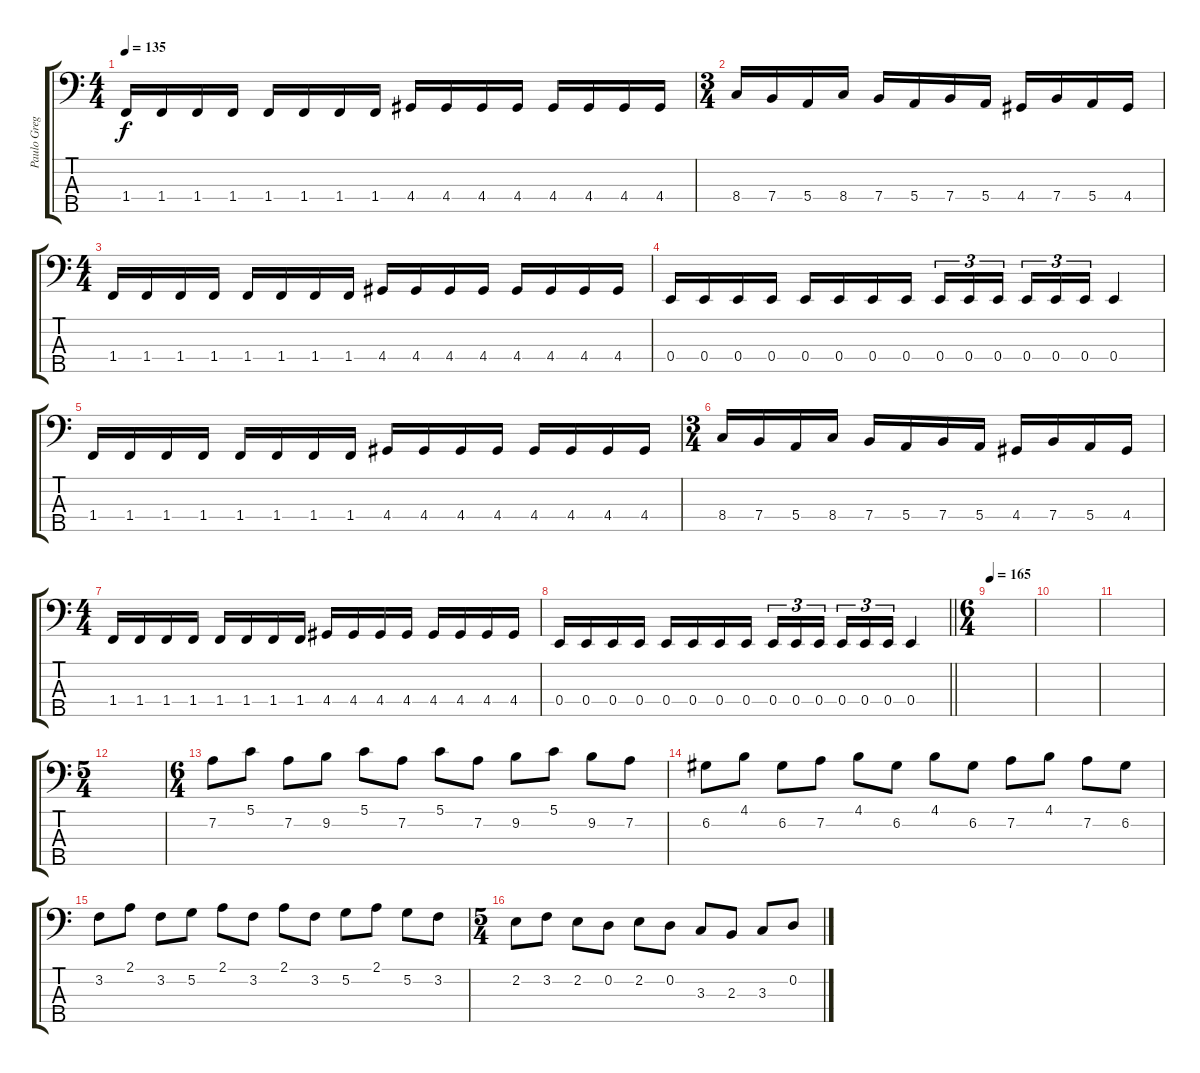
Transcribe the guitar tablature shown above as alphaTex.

\track ("Paulo Gregelotto" "Paulo Greg") {instrument electricbassfinger}
\staff {score tabs}
\tuning (G2 D2 A1 E1 B0) {hide}
\ts (4 4)
\section ("" "")
\tempo 135
\clef f4
\ks c
1.4.16{dy f} 1.4.16 1.4.16 1.4.16 1.4.16 1.4.16 1.4.16 1.4.16 4.4.16 4.4.16 4.4.16 4.4.16 4.4.16 4.4.16 4.4.16 4.4.16 |
\ts (3 4)
8.4.16 7.4.16 5.4.16 8.4.16 7.4.16 5.4.16 7.4.16 5.4.16 4.4.16 7.4.16 5.4.16 4.4.16 |
\ts (4 4)
1.4.16 1.4.16 1.4.16 1.4.16 1.4.16 1.4.16 1.4.16 1.4.16 4.4.16 4.4.16 4.4.16 4.4.16 4.4.16 4.4.16 4.4.16 4.4.16 |
0.4.16 0.4.16 0.4.16 0.4.16 0.4.16 0.4.16 0.4.16 0.4.16 0.4.16{tu (3 2)} 0.4.16{tu (3 2)} 0.4.16{tu (3 2)} 0.4.16{tu (3 2)} 0.4.16{tu (3 2)} 0.4.16{tu (3 2)} 0.4.4 |
1.4.16 1.4.16 1.4.16 1.4.16 1.4.16 1.4.16 1.4.16 1.4.16 4.4.16 4.4.16 4.4.16 4.4.16 4.4.16 4.4.16 4.4.16 4.4.16 |
\ts (3 4)
8.4.16 7.4.16 5.4.16 8.4.16 7.4.16 5.4.16 7.4.16 5.4.16 4.4.16 7.4.16 5.4.16 4.4.16 |
\ts (4 4)
1.4.16 1.4.16 1.4.16 1.4.16 1.4.16 1.4.16 1.4.16 1.4.16 4.4.16 4.4.16 4.4.16 4.4.16 4.4.16 4.4.16 4.4.16 4.4.16 |
\barLineRight lightlight
0.4.16 0.4.16 0.4.16 0.4.16 0.4.16 0.4.16 0.4.16 0.4.16 0.4.16{tu (3 2)} 0.4.16{tu (3 2)} 0.4.16{tu (3 2)} 0.4.16{tu (3 2)} 0.4.16{tu (3 2)} 0.4.16{tu (3 2)} 0.4.4 |
\ts (6 4)
\section ("" "")
\tempo 165
|
|
|
\ts (5 4)
|
\ts (6 4)
7.2.8 5.1.8 7.2.8 9.2.8 5.1.8 7.2.8 5.1.8 7.2.8 9.2.8 5.1.8 9.2.8 7.2.8 |
6.2.8 4.1.8 6.2.8 7.2.8 4.1.8 6.2.8 4.1.8 6.2.8 7.2.8 4.1.8 7.2.8 6.2.8 |
3.2.8 2.1.8 3.2.8 5.2.8 2.1.8 3.2.8 2.1.8 3.2.8 5.2.8 2.1.8 5.2.8 3.2.8 |
\ts (5 4)
2.2.8 3.2.8 2.2.8 0.2.8 2.2.8 0.2.8 3.3.8 2.3.8 3.3.8 0.2.8
